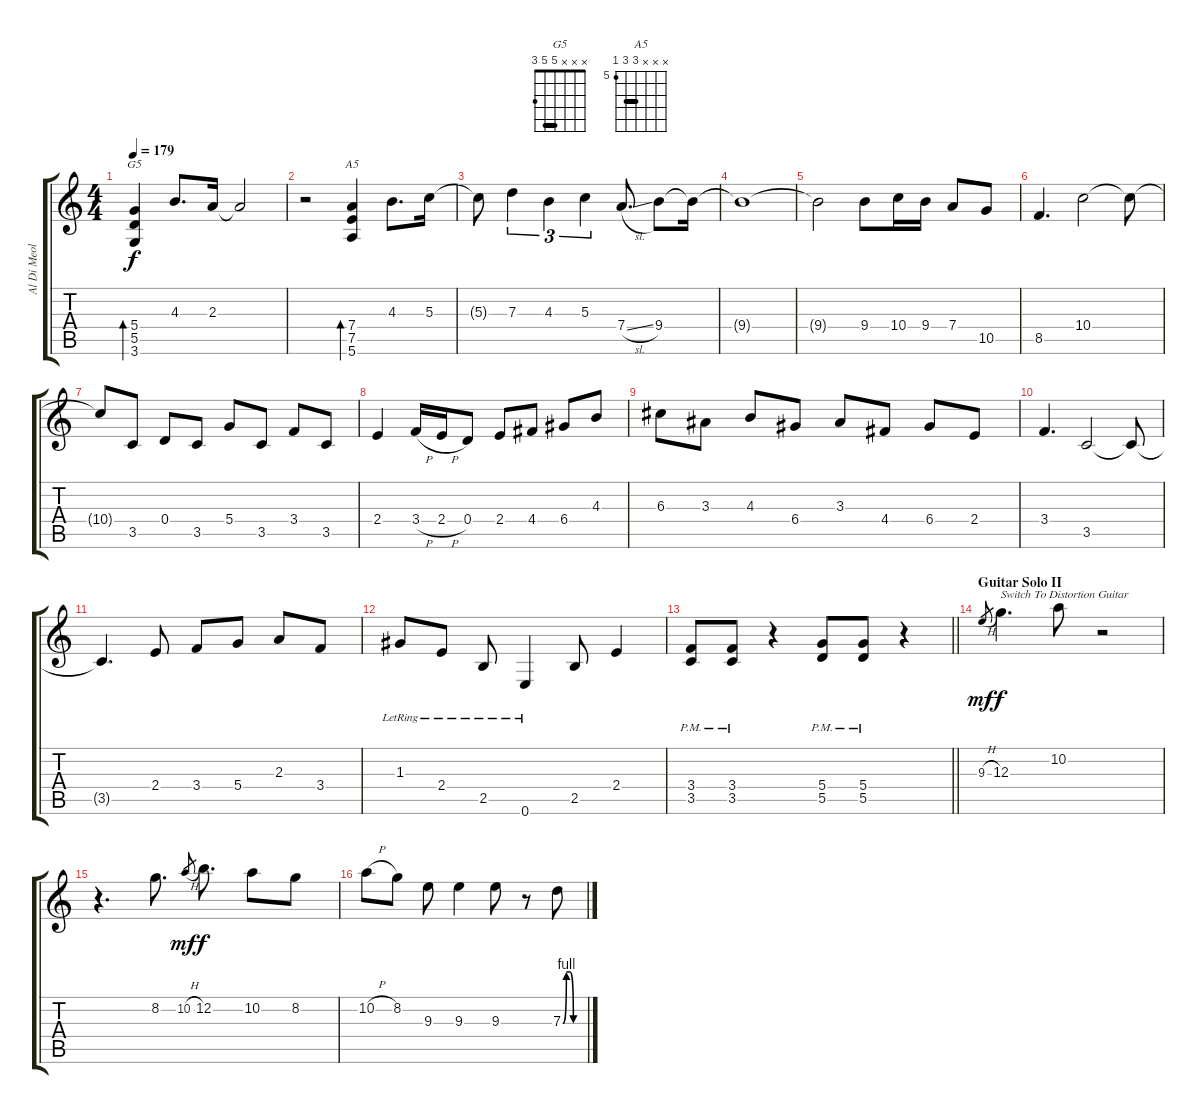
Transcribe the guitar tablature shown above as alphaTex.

\track ("Al Di Meola" "Al Di Meol") {instrument electricguitarjazz}
\staff {score tabs}
\tuning (E4 B3 G3 D3 A2 E2) {hide}
\chord ("G5" x x x 5 5 3) {barre 5}
\chord ("A5" x x x 7 7 5) {firstfret 5 barre 7}
\ts (4 4)
\tempo 179
\clef g2
\ks c
(5.4 5.5 3.6).4{bd 480 ch "G5" dy f} 4.3.8{d} 2.3.16 2.3{t}.2 |
r.2 (7.4 7.5 5.6).4{bd 480 ch "A5"} 4.3.8{d} 5.3.16 |
5.3{t}.8 7.3.4{tu (3 2)} 4.3.4{tu (3 2)} 5.3.4{tu (3 2)} 7.4{sl}.8{d} 9.4.8 9.4{t}.16 |
9.4{t}.1 |
9.4{t}.2 9.4.8 10.4.16 9.4.16 7.4.8 10.5.8 |
8.5.4{d} 10.4.2 10.4{t}.8 |
10.4{t}.8 3.5.8 0.4.8 3.5.8 5.4.8 3.5.8 3.4.8 3.5.8 |
2.4.4 3.4{h}.16 2.4{h}.16 0.4.8 2.4.8 4.4.8 6.4.8 4.3.8 |
6.3.8 3.3.8 4.3.8 6.4.8 3.3.8 4.4.8 6.4.8 2.4.8 |
3.4.4{d} 3.5.2 3.5{t}.8 |
3.5{t}.4{d} 2.4.8 3.4.8 5.4.8 2.3.8 3.4.8 |
1.3{lr}.8 2.4{lr}.8 2.5{lr}.8 0.6{lr}.4 2.5.8 2.4.4 |
\barLineRight lightlight
(3.4{pm} 3.5{pm}).8 (3.4{pm} 3.5{pm}).8 r.4 (5.4{pm} 5.5{pm}).8 (5.4{pm} 5.5{pm}).8 r.4 |
\section ("" "Guitar Solo II")
9.3{h}.8{gr dy mf} 12.3.4{d txt "Switch To Distortion Guitar" dy f instrument distortionguitar} 10.2.8 r.2 |
r.4{d} 8.2.8{d} 10.2{h}.8{gr dy mf} 12.2.8{d dy f} 10.2.8 8.2.8 |
10.2{h}.8 8.2.8 9.3.8 9.3.4 9.3.8 r.8 7.3{be (custom 0 0 10 4 20 4 30 0 60 0)}.8
